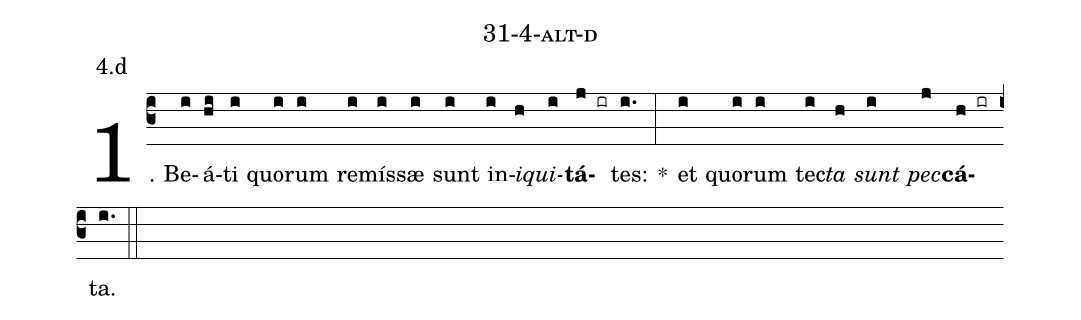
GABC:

name: 31-4-alt-d;
annotation: 4.d;
%%
(c3)1. Be(i)á(hi)ti(i) quo(i)rum(i) re(i)mís(i)sæ(i) sunt(i) in(i)<i>i</i>(h)<i>qui</i>(i)<b>tá</b>(j ir)tes:(i.) *(:) et(i) quo(i)rum(i) tec(i)<i>ta</i>(h) <i>sunt</i>(i) <i>pec</i>(j)<b>cá</b>(h ir)ta.(i.) (::)
